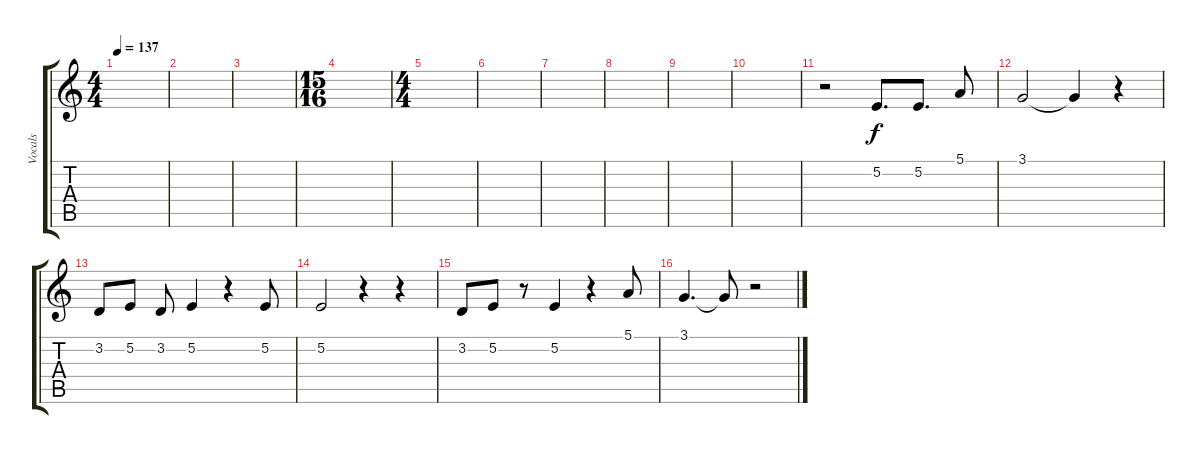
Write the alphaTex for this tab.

\track ("Vocals" "Vocals") {instrument clarinet}
\staff {score tabs}
\tuning (E4 B3 G3 D3 A2 E2) {hide}
\ts (4 4)
\tempo 137
\clef g2
\ks c
|
|
|
\ts (15 16)
|
\ts (4 4)
|
|
|
|
|
|
r.2 5.2.8{d} 5.2.8{d} 5.1.8 |
3.1.2 3.1{t}.4 r.4 |
3.2.8 5.2.8 3.2.8 5.2.4 r.4 5.2.8 |
5.2.2 r.4 r.4 |
3.2.8 5.2.8 r.8 5.2.4 r.4 5.1.8 |
3.1.4{d} 3.1{t}.8 r.2
